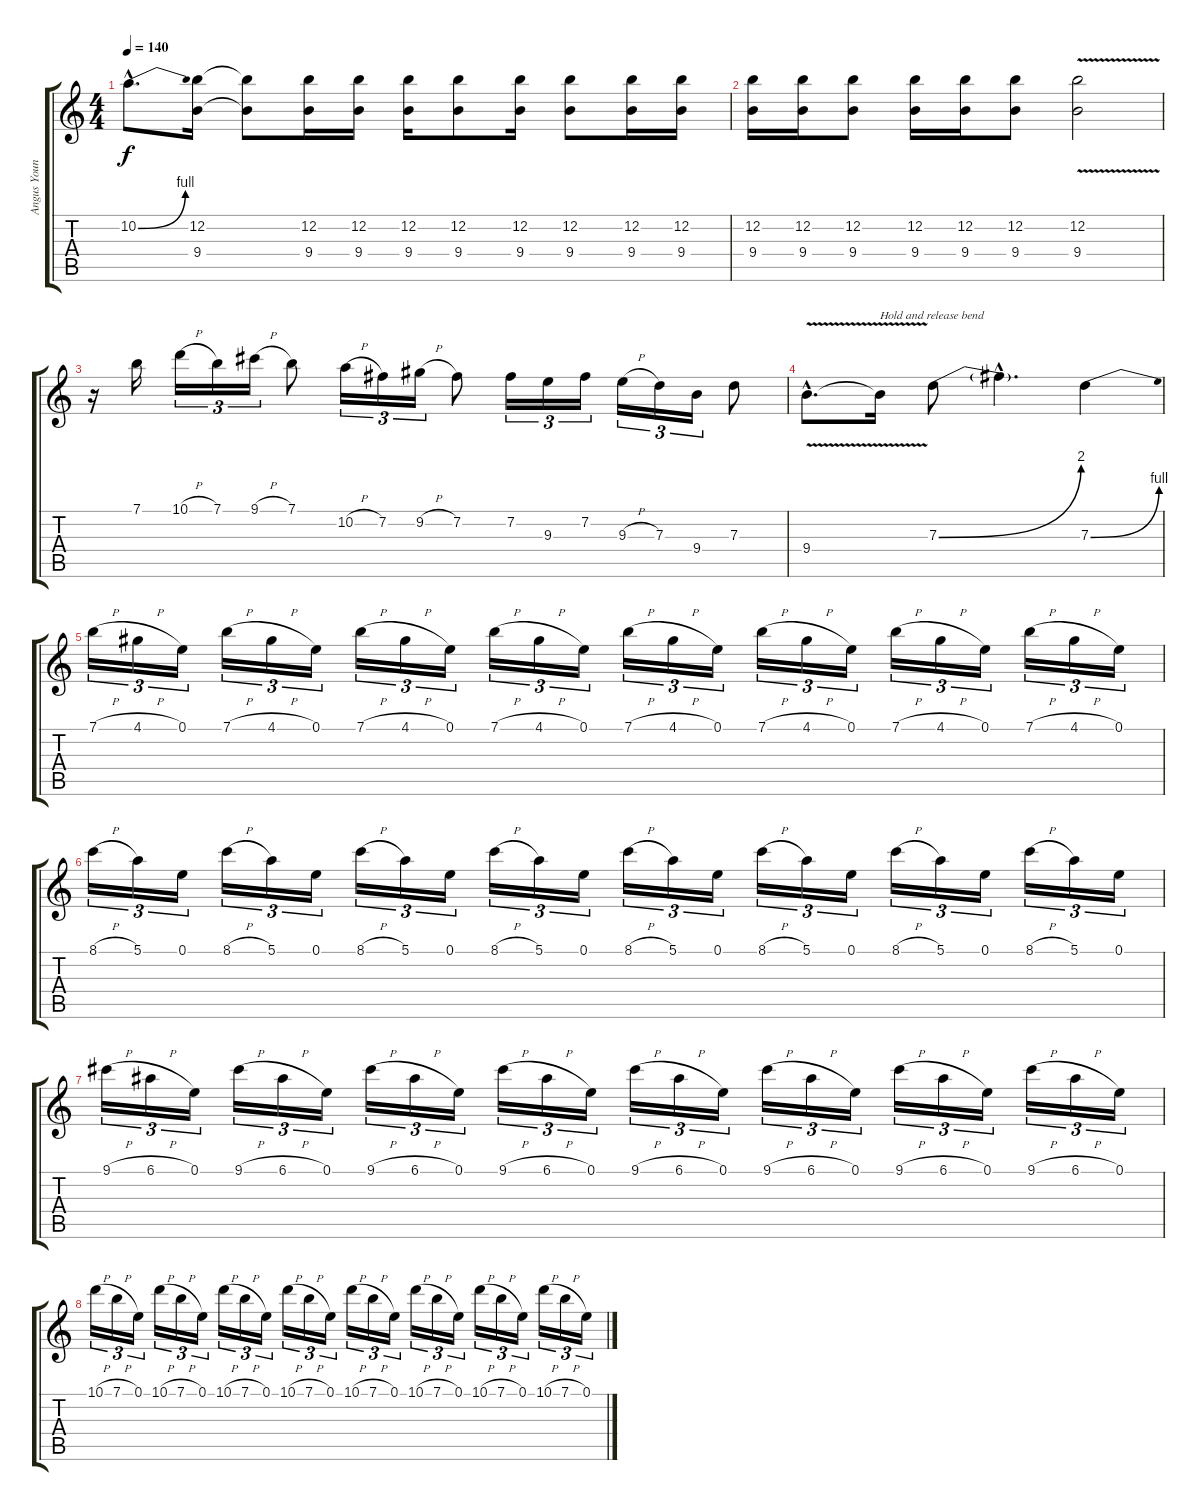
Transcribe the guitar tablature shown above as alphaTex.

\track ("Angus Young " "Angus Youn") {instrument overdrivenguitar}
\staff {score tabs}
\tuning (E4 B3 G3 D3 A2 E2) {hide}
\ts (4 4)
\tempo 140
\clef g2
\ks c
10.2{be (bend 0 0 60 4) hac}.8{d dy f} (12.2 9.4).16 (12.2{t} 9.4{t}).8 (12.2 9.4).16 (12.2 9.4).16 (12.2 9.4).16 (12.2 9.4).8 (12.2 9.4).16 (12.2 9.4).8 (12.2 9.4).16 (12.2 9.4).16 |
(12.2 9.4).16 (12.2 9.4).16 (12.2 9.4).8 (12.2 9.4).16 (12.2 9.4).16 (12.2 9.4).8 (12.2{v} 9.4{v}).2 |
r.16 7.1.16 10.1{h}.16{tu (3 2)} 7.1.16{tu (3 2)} 9.1{h}.16{tu (3 2)} 7.1.8 10.2{h}.16{tu (3 2)} 7.2.16{tu (3 2)} 9.2{h}.16{tu (3 2)} 7.2.8 7.2.16{tu (3 2)} 9.3.16{tu (3 2)} 7.2.16{tu (3 2)} 9.3{h}.16{tu (3 2)} 7.3.16{tu (3 2)} 9.4.16{tu (3 2)} 7.3.8 |
9.4{v hac}.8{d} 9.4{t}.16{txt "Hold and release bend"} 7.3{be (bend 0 0 60 8)}.8 7.3{hac t}.4{d} 7.3{be (bend 0 0 60 4)}.4 |
7.1{h}.16{tu (3 2)} 4.1{h}.16{tu (3 2)} 0.1.16{tu (3 2)} 7.1{h}.16{tu (3 2)} 4.1{h}.16{tu (3 2)} 0.1.16{tu (3 2)} 7.1{h}.16{tu (3 2)} 4.1{h}.16{tu (3 2)} 0.1.16{tu (3 2)} 7.1{h}.16{tu (3 2)} 4.1{h}.16{tu (3 2)} 0.1.16{tu (3 2)} 7.1{h}.16{tu (3 2)} 4.1{h}.16{tu (3 2)} 0.1.16{tu (3 2)} 7.1{h}.16{tu (3 2)} 4.1{h}.16{tu (3 2)} 0.1.16{tu (3 2)} 7.1{h}.16{tu (3 2)} 4.1{h}.16{tu (3 2)} 0.1.16{tu (3 2)} 7.1{h}.16{tu (3 2)} 4.1{h}.16{tu (3 2)} 0.1.16{tu (3 2)} |
8.1{h}.16{tu (3 2)} 5.1.16{tu (3 2)} 0.1.16{tu (3 2)} 8.1{h}.16{tu (3 2)} 5.1.16{tu (3 2)} 0.1.16{tu (3 2)} 8.1{h}.16{tu (3 2)} 5.1.16{tu (3 2)} 0.1.16{tu (3 2)} 8.1{h}.16{tu (3 2)} 5.1.16{tu (3 2)} 0.1.16{tu (3 2)} 8.1{h}.16{tu (3 2)} 5.1.16{tu (3 2)} 0.1.16{tu (3 2)} 8.1{h}.16{tu (3 2)} 5.1.16{tu (3 2)} 0.1.16{tu (3 2)} 8.1{h}.16{tu (3 2)} 5.1.16{tu (3 2)} 0.1.16{tu (3 2)} 8.1{h}.16{tu (3 2)} 5.1.16{tu (3 2)} 0.1.16{tu (3 2)} |
9.1{h}.16{tu (3 2)} 6.1{h}.16{tu (3 2)} 0.1.16{tu (3 2)} 9.1{h}.16{tu (3 2)} 6.1{h}.16{tu (3 2)} 0.1.16{tu (3 2)} 9.1{h}.16{tu (3 2)} 6.1{h}.16{tu (3 2)} 0.1.16{tu (3 2)} 9.1{h}.16{tu (3 2)} 6.1{h}.16{tu (3 2)} 0.1.16{tu (3 2)} 9.1{h}.16{tu (3 2)} 6.1{h}.16{tu (3 2)} 0.1.16{tu (3 2)} 9.1{h}.16{tu (3 2)} 6.1{h}.16{tu (3 2)} 0.1.16{tu (3 2)} 9.1{h}.16{tu (3 2)} 6.1{h}.16{tu (3 2)} 0.1.16{tu (3 2)} 9.1{h}.16{tu (3 2)} 6.1{h}.16{tu (3 2)} 0.1.16{tu (3 2)} |
10.1{h}.16{tu (3 2)} 7.1{h}.16{tu (3 2)} 0.1.16{tu (3 2)} 10.1{h}.16{tu (3 2)} 7.1{h}.16{tu (3 2)} 0.1.16{tu (3 2)} 10.1{h}.16{tu (3 2)} 7.1{h}.16{tu (3 2)} 0.1.16{tu (3 2)} 10.1{h}.16{tu (3 2)} 7.1{h}.16{tu (3 2)} 0.1.16{tu (3 2)} 10.1{h}.16{tu (3 2)} 7.1{h}.16{tu (3 2)} 0.1.16{tu (3 2)} 10.1{h}.16{tu (3 2)} 7.1{h}.16{tu (3 2)} 0.1.16{tu (3 2)} 10.1{h}.16{tu (3 2)} 7.1{h}.16{tu (3 2)} 0.1.16{tu (3 2)} 10.1{h}.16{tu (3 2)} 7.1{h}.16{tu (3 2)} 0.1.16{tu (3 2)}
